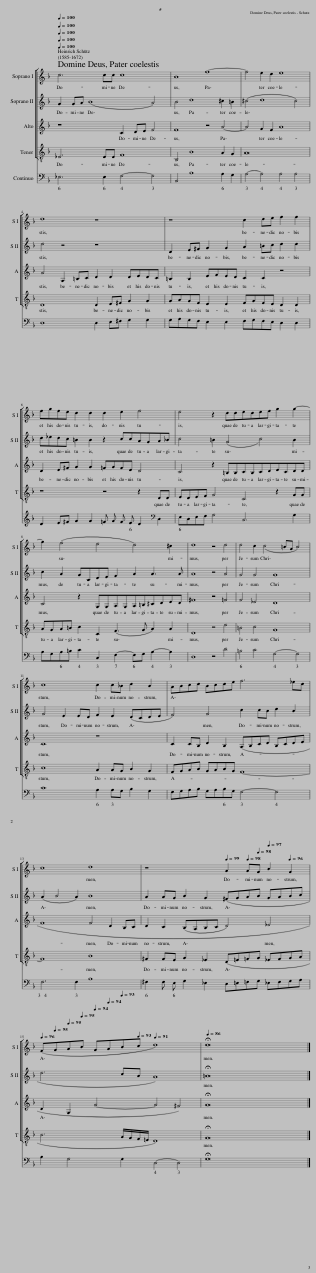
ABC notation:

X:1
%%score [ 1 2 3 4 ] 5
L:1/8
Q:1/4=100
M:none
I:linebreak $
K:F
V:1 treble
V:2 treble
V:3 treble
V:4 treble-8
V:5 bass
V:1
 c6 cc c8 | B8 f8- | f4 e2 d2 e8 |$ d8 z8 | z8 c2 de f2 f2 |$ %5
 fgfe d2 d2 d2 e2 f4 | e4 z2 ddedef g2 g2- |$ g2 (f4 e4 d4) ^c2 | d8 z4 d4 | d4 c2 (c4 =BA B4) |$ %10
 c8 c2 c_B d2 B2 | ABcd Bcde f6 _ed |$ c8 d8 | z8[Q:1/4=99] A2[Q:1/4=98] A[Q:1/4=98]G[Q:1/4=97] B2[Q:1/4=96] G2 |$[Q:1/4=96] (F[Q:1/4=95]G[Q:1/4=95]A[Q:1/4=95]B[Q:1/4=94] G[Q:1/4=94]A[Q:1/4=93]B[Q:1/4=93]c[Q:1/4=91] d8) | %15
[Q:1/4=86] !fermata!d16 |] %16
V:2
 G2 GA (B8 A4) | B4 d8 ^c2 =B2 | (^c4 d8 c4) |$ d4 z4 z8 | D2 E^F G2 G2 A2 =Bc d2 d2 |$ %5
 d_edc =B2 B2 z2 ccAGA_B | c4 =B2 (G4 c4) B2 |$ c2 A2 GCDE F2 A2 A3 A | A8 z4 A4 | G4 G4 G8 |$ %10
 G4 E2 ED F2 E2 (DCDE | F4) G4 c2 cB d2 B2 |$ (A2 B4 A2) B8 | A2 AG B2 G2 (^FGAB GABc |$ d6 cB A8) | %15
 !fermata!=B16 |] %16
V:3
 z8 C2 DE F4 | F8 z4 A4- | A4 G2 F2 A8 |$ A4 A,2 =B,C D2 D2 DEDC | =B,2 B,2 EFED C2 C2 z4 |$ %5
 D2 E^F G2 G2 =FGFE D4 | C4 z2 =B,B,CB,CDECDD |$ C4 z2 G,G,A,G,A,=B,^CDED | ^F8 z4 =F4 | F4 _E4 D8 |$ %10
 C8 z8 | C2 CB, D2 B,2 (A,B,CD B,CDE |$ F8 F4 D2 B,C | D2 C2 (B,A,B,C D4) _E4 |$ D2 G,2 G4- G4 ^F4) | %15
 !fermata!G16 |] %16
V:4
 _E6 EE F8 | B,4 B8 A2 G2 | A16 |$ D8 D2 E^F G2 G2 | GAGF E2 E2 FGFE D2 D2 |$ %5
 z8 z4 z2 DD | EDEF G4 C4 z2 GG |$ AGA=B c2 C2 (F3 G A2) A2 | D8 z4 d4 | =B4 c4 G8 |$ %10
 c8 A2 AG B2 G2 | FGAB GABG F8- |$ F8 B8 | ^F2 FE G2 _E2 (D=E=FG _EFGA |$ B6 A/G/F/=E/ D8) | %15
 !fermata!G16 |] %16
V:5
 _E,6 E,2 F,4- F,4 | B,,4 B,8 A,2 G,2 | A,4- A,4 A,4 A,4 |$ D,8 D,2 E,^F, G,2 G,2 | G,A,G,F, E,2 E,2 F,G,F,E, D,2 D,2 |$ %5
 D2 E^F G2 G2 =F G F E D2[K:bass] D,2 | E,D,E,F, G,4 C,6 G,2 |$ A,G,A,=B, C2 C,2 F,2- F,G, A,2- A,2 | D,8 z4 D4 | =B,4 C4 G,4- G,4 |$ %10
 C8 A,2 A,G, B,2 G,2 | F,G,A,B, G,A,B,G, F,4- F,4 |$ F,6 F,2 B,8 | ^F,2 F, E, G,2 _E,2 D,=E,=F,G, _E,F,G,A, |$ B,2 G,4 G,2 D,4- D,4 | %15
 !fermata!G,16 |] %16
